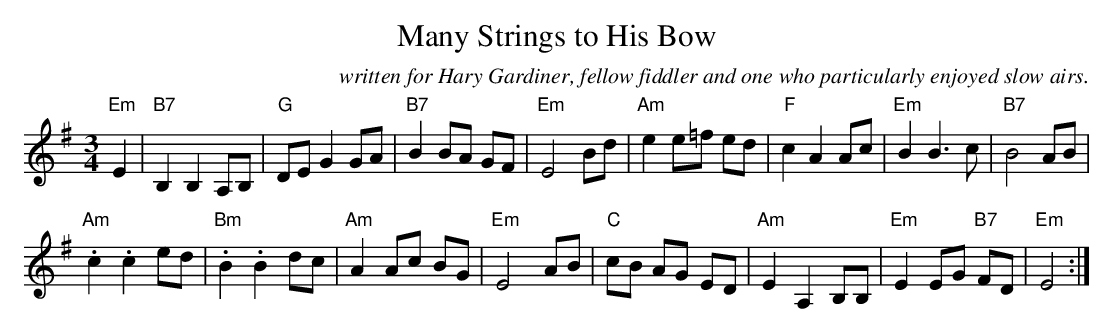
X:1
T:Many Strings to His Bow
C:written for Hary Gardiner, fellow fiddler and one who particularly enjoyed slow airs.
M:3/4
L:1/4
K:Em
"Em"E|"B7"B,B,A,/B,/|"G"D/E/GG/A/|"B7"BB/A/ G/F/|"Em"E2B/d/|"Am"ee/=f/ e/d/|"F"cAA/c/|"Em"BB>c|"B7"B2A/B/|
"Am".c.ce/d/|"Bm".B.Bd/c/|"Am"AA/c/ B/G/|"Em"E2A/B/|"C"c/B/ A/G/ E/D/|"Am"EA,B,/B,/|"Em"EE/G/ "B7"F/D/|"Em"E2:|
